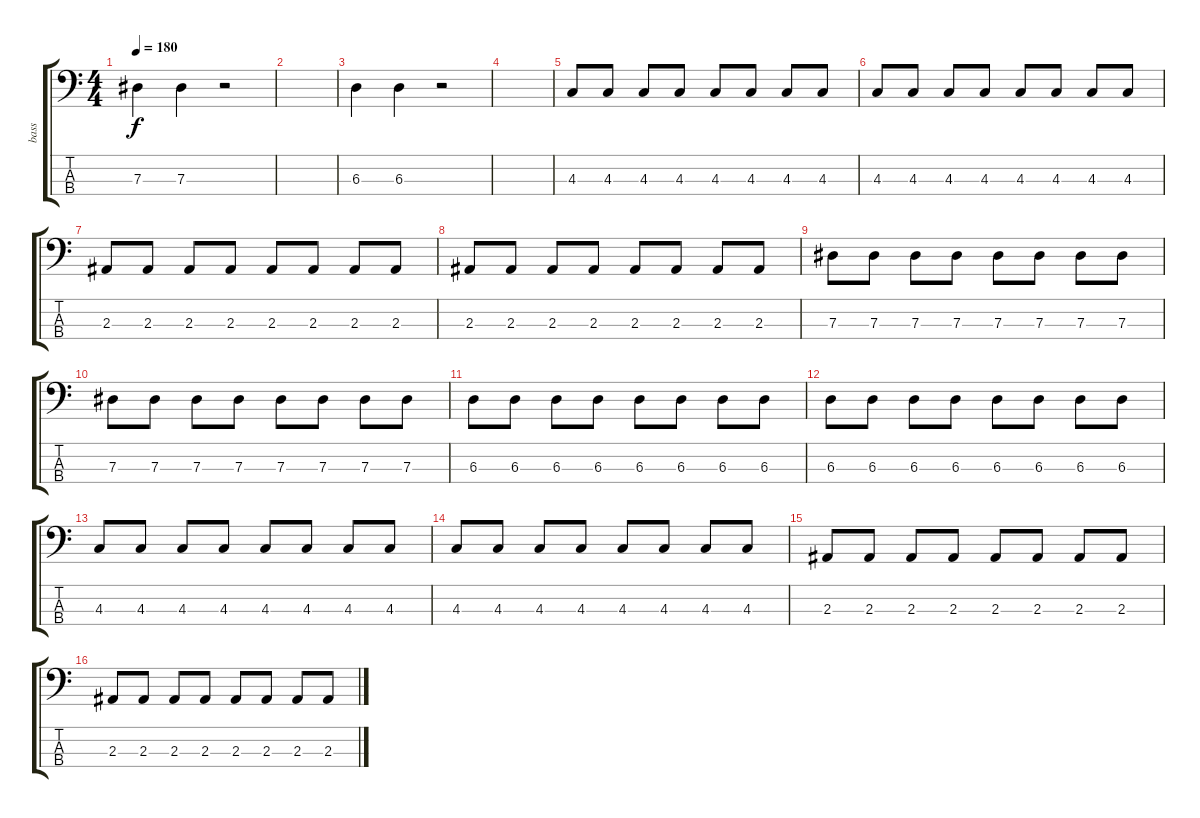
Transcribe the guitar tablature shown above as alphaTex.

\track ("bass" "bass") {instrument electricbasspick}
\staff {score tabs}
\tuning (Gb2 Db2 Ab1 Eb1) {hide}
\ts (4 4)
\tempo 180
\clef f4
\ks c
7.3.4{dy f} 7.3.4 r.2 |
|
6.3.4 6.3.4 r.2 |
|
4.3.8 4.3.8 4.3.8 4.3.8 4.3.8 4.3.8 4.3.8 4.3.8 |
4.3.8 4.3.8 4.3.8 4.3.8 4.3.8 4.3.8 4.3.8 4.3.8 |
2.3.8 2.3.8 2.3.8 2.3.8 2.3.8 2.3.8 2.3.8 2.3.8 |
2.3.8 2.3.8 2.3.8 2.3.8 2.3.8 2.3.8 2.3.8 2.3.8 |
7.3.8 7.3.8 7.3.8 7.3.8 7.3.8 7.3.8 7.3.8 7.3.8 |
7.3.8 7.3.8 7.3.8 7.3.8 7.3.8 7.3.8 7.3.8 7.3.8 |
6.3.8 6.3.8 6.3.8 6.3.8 6.3.8 6.3.8 6.3.8 6.3.8 |
6.3.8 6.3.8 6.3.8 6.3.8 6.3.8 6.3.8 6.3.8 6.3.8 |
4.3.8 4.3.8 4.3.8 4.3.8 4.3.8 4.3.8 4.3.8 4.3.8 |
4.3.8 4.3.8 4.3.8 4.3.8 4.3.8 4.3.8 4.3.8 4.3.8 |
2.3.8 2.3.8 2.3.8 2.3.8 2.3.8 2.3.8 2.3.8 2.3.8 |
2.3.8 2.3.8 2.3.8 2.3.8 2.3.8 2.3.8 2.3.8 2.3.8
